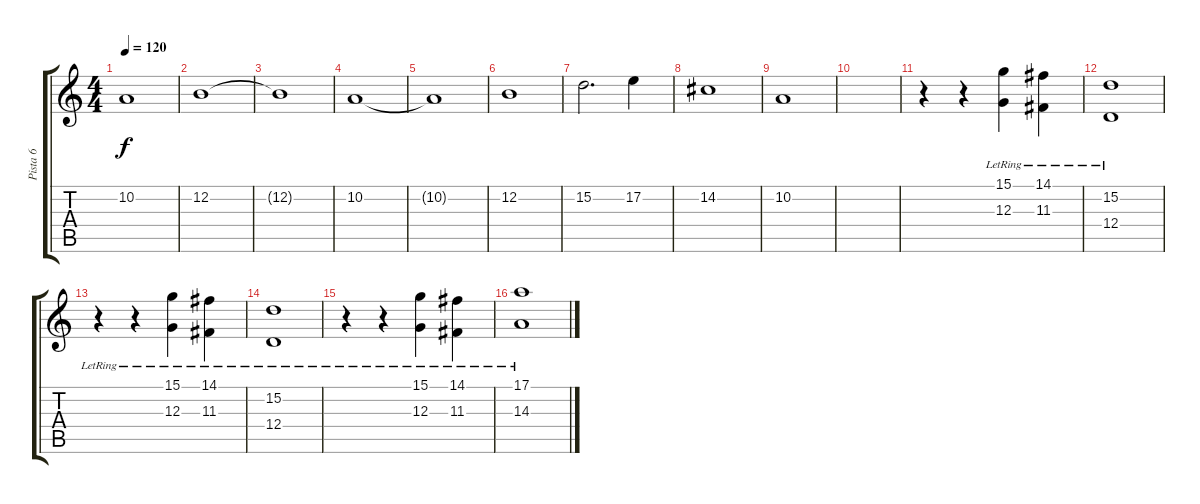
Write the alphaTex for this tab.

\track ("Pista 6" "Pista 6") {instrument vibraphone}
\staff {score tabs}
\tuning (E4 B3 G3 D3 A2 E2) {hide}
\ts (4 4)
\tempo 120
\clef g2
\ks c
10.2.1{dy f} |
12.2.1{volume 9 instrument synthstrings1} |
12.2{t}.1 |
10.2.1 |
10.2{t}.1 |
12.2.1 |
15.2.2{d} 17.2.4 |
14.2.1 |
10.2.1 |
|
r.4 r.4 (15.1 12.3{lr}).4{volume 11 instrument vibraphone} (14.1 11.3{lr}).4 |
(15.2 12.4{lr}).1 |
r.4 r.4 (15.1 12.3{lr}).4 (14.1 11.3{lr}).4 |
(15.2{lr} 12.4).1 |
r.4 r.4 (15.1 12.3{lr}).4 (14.1 11.3{lr}).4 |
(17.1{lr} 14.3).1
